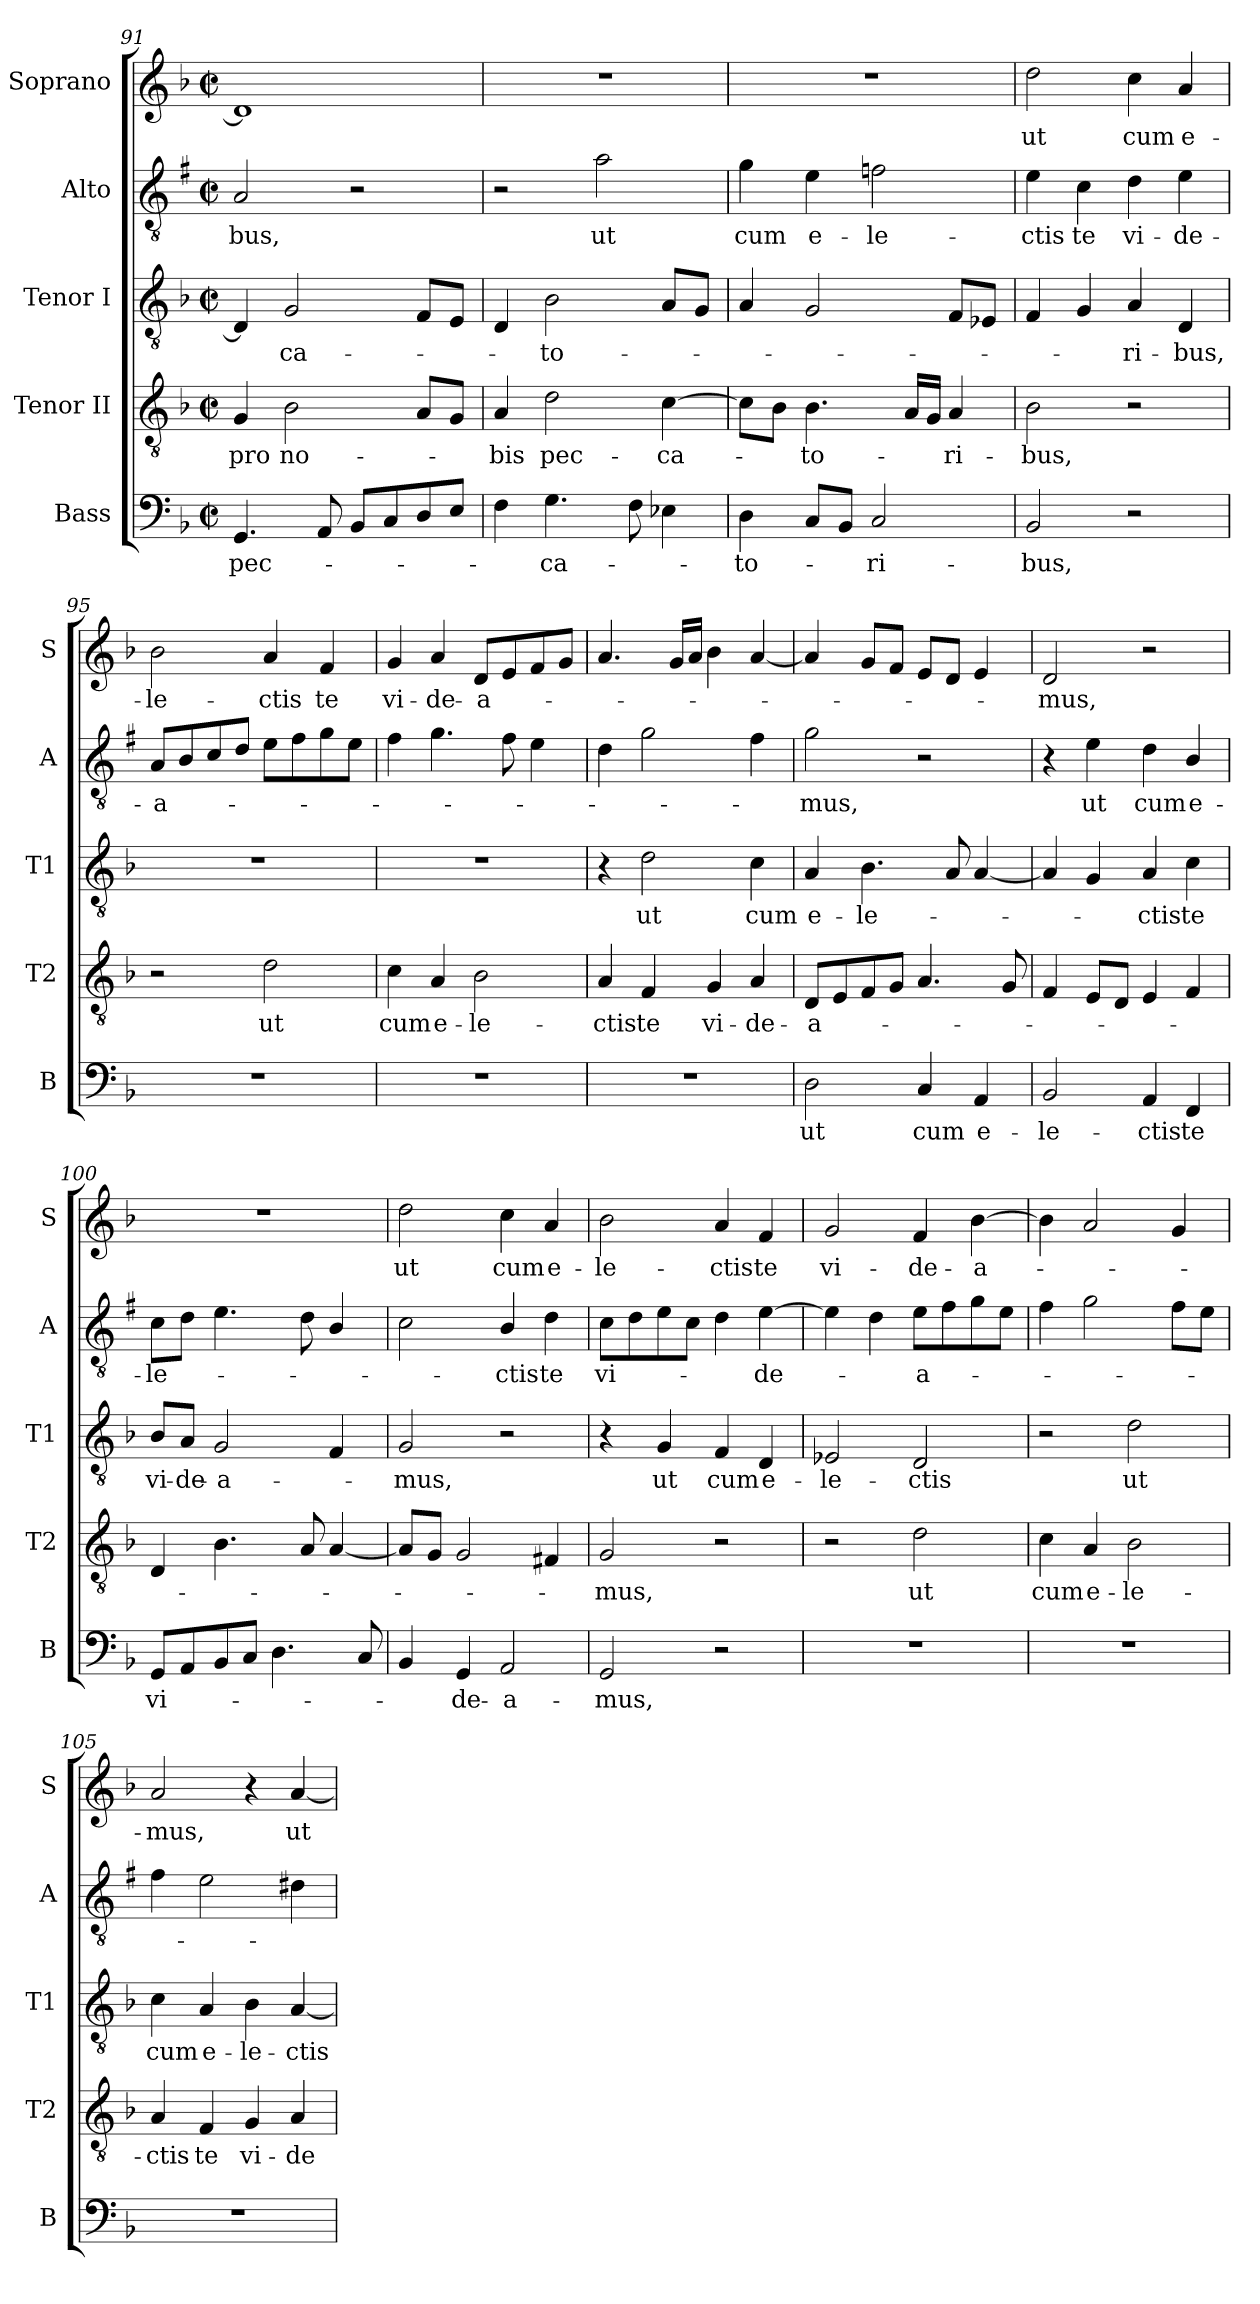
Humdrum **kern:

**kern	**text	**kern	**text	**kern	**text	**kern	**text	**kern	**text
*part5	*part5	*part4	*part4	*part3	*part3	*part2	*part2	*part1	*part1
*staff5	*staff5	*staff4	*staff4	*staff3	*staff3	*staff2	*staff2	*staff1	*staff1
*I"Bass	*	*I"Tenor II	*	*I"Tenor I	*	*I"Alto	*	*I"Soprano	*
*I'B	*	*I'T2	*	*I'T1	*	*I'A	*	*I'S	*
!!LO:LB:g=z
*clefF4	*	*clefGv2	*	*clefGv2	*	*clefGv2	*	*clefG2	*
*	*	*	*	*	*	*ITrd1c2	*	*	*
*k[b-]	*	*k[b-]	*	*k[b-]	*	*k[b-]	*	*k[b-]	*
*F:	*	*F:	*	*F:	*	*F:	*	*F:	*
*M2/2	*	*M2/2	*	*M2/2	*	*M2/2	*	*M2/2	*
*met(c|)	*	*met(c|)	*	*met(c|)	*	*met(c|)	*	*met(c|)	*
=91	=91	=91	=91	=91	=91	=91	=91	=91	=91
4.GG/	pec-	4G/	pro	4D/]	.	2G/	-bus,	1d]	.
.	.	2B-\	no-	2G/	-ca-	.	.	.	.
8AA/	.	.	.	.	.	.	.	.	.
8BB-/L	.	.	.	.	.	2r	.	.	.
8C/	.	.	.	.	.	.	.	.	.
8D/	.	8A/L	.	8F/L	.	.	.	.	.
8E/J	.	8G/J	.	8E/J	.	.	.	.	.
=92	=92	=92	=92	=92	=92	=92	=92	=92	=92
4F\	.	4A/	-bis	4D/	.	2r	.	1r	.
4.G\	-ca-	2d\	pec-	2B-\	-to-	.	.	.	.
.	.	.	.	.	.	2g\	ut	.	.
8F\	.	.	.	.	.	.	.	.	.
4E-X\	.	[4c\	-ca-	8A/L	.	.	.	.	.
.	.	.	.	8G/J	.	.	.	.	.
=93	=93	=93	=93	=93	=93	=93	=93	=93	=93
4D\	-to-	8c\L]	.	4A/	.	4f\	cum	1r	.
.	.	8B-\J	.	.	.	.	.	.	.
8C/L	.	4.B-\	-to-	2G/	.	4d\	e-	.	.
8BB-/J	.	.	.	.	.	.	.	.	.
2C/	-ri-	.	.	.	.	2e-X\	-le-	.	.
.	.	16A/LL	.	.	.	.	.	.	.
.	.	16G/JJ	.	.	.	.	.	.	.
.	.	4A/	-ri-	8F/L	.	.	.	.	.
.	.	.	.	8E-X/J	.	.	.	.	.
=94	=94	=94	=94	=94	=94	=94	=94	=94	=94
2BB-/	-bus,	2B-\	-bus,	4F/	.	4d\	-ctis	2dd\	ut
.	.	.	.	4G/	.	4B-\	te	.	.
2r	.	2r	.	4A/	-ri-	4c\	vi-	4cc\	cum
.	.	.	.	4D/	-bus,	4d\	-de-	4a/	e-
=95	=95	=95	=95	=95	=95	=95	=95	=95	=95
1r	.	2r	.	1r	.	8G/L	-a-	2b-\	-le-
.	.	.	.	.	.	8A/	.	.	.
.	.	.	.	.	.	8B-/	.	.	.
.	.	.	.	.	.	8c/J	.	.	.
.	.	2d\	ut	.	.	8d\L	.	4a/	-ctis
.	.	.	.	.	.	8e\	.	.	.
.	.	.	.	.	.	8f\	.	4f/	te
.	.	.	.	.	.	8d\J	.	.	.
=96	=96	=96	=96	=96	=96	=96	=96	=96	=96
1r	.	4c\	cum	1r	.	4e\	.	4g/	vi-
.	.	4A/	e-	.	.	4.f\	.	4a/	-de-
.	.	2B-\	-le-	.	.	.	.	8d/L	-a-
.	.	.	.	.	.	8e\	.	8e/	.
.	.	.	.	.	.	4d\	.	8f/	.
.	.	.	.	.	.	.	.	8g/J	.
!!LO:LB:g=z
=97	=97	=97	=97	=97	=97	=97	=97	=97	=97
1r	.	4A/	-ctis	4r	.	4c\	.	4.a/	.
.	.	4F/	te	2d\	ut	2f\	.	.	.
.	.	.	.	.	.	.	.	16g/LL	.
.	.	.	.	.	.	.	.	16a/JJ	.
.	.	4G/	vi-	.	.	.	.	4b-\	.
.	.	4A/	-de-	4c\	cum	4e\	.	[4a/	.
=98	=98	=98	=98	=98	=98	=98	=98	=98	=98
2D\	ut	8D/L	-a-	4A/	e-	2f\	-mus,	4a/]	.
.	.	8E/	.	.	.	.	.	.	.
.	.	8F/	.	4.B-\	-le-	.	.	8g/L	.
.	.	8G/J	.	.	.	.	.	8f/J	.
4C/	cum	4.A/	.	.	.	2r	.	8e/L	.
.	.	.	.	8A/	.	.	.	8d/J	.
4AA/	e-	.	.	[4A/	.	.	.	4e/	.
.	.	8G/	.	.	.	.	.	.	.
=99	=99	=99	=99	=99	=99	=99	=99	=99	=99
2BB-/	-le-	4F/	.	4A/]	.	4r	.	2d/	-mus,
.	.	8E/L	.	4G/	.	4d\	ut	.	.
.	.	8D/J	.	.	.	.	.	.	.
4AA/	-ctis	4E/	.	4A/	-ctis	4c\	cum	2r	.
4FF/	te	4F/	.	4c\	te	4A/	e-	.	.
=100	=100	=100	=100	=100	=100	=100	=100	=100	=100
8GG/L	vi-	4D/	.	8B-/L	vi-	8B-\L	-le-	1r	.
8AA/	.	.	.	8A/J	-de-	8c\J	.	.	.
8BB-/	.	4.B-\	.	2G/	-a-	4.d\	.	.	.
8C/J	.	.	.	.	.	.	.	.	.
4.D\	.	.	.	.	.	.	.	.	.
.	.	8A/	.	.	.	8c\	.	.	.
.	.	[4A/	.	4F/	.	4A/	.	.	.
8C/	.	.	.	.	.	.	.	.	.
=101	=101	=101	=101	=101	=101	=101	=101	=101	=101
4BB-/	.	8A/L]	.	2G/	-mus,	2B-\	.	2dd\	ut
.	.	8G/J	.	.	.	.	.	.	.
4GG/	-de-	2G/	.	.	.	.	.	.	.
2AA/	-a-	.	.	2r	.	4A/	-ctis	4cc\	cum
.	.	4F#X/	.	.	.	4c\	te	4a/	e-
=102	=102	=102	=102	=102	=102	=102	=102	=102	=102
2GG/	-mus,	2G/	-mus,	4r	.	8B-\L	vi-	2b-\	-le-
.	.	.	.	.	.	8c\	.	.	.
.	.	.	.	4G/	ut	8d\	.	.	.
.	.	.	.	.	.	8B-\J	.	.	.
2r	.	2r	.	4F/	cum	4c\	.	4a/	-ctis
.	.	.	.	4D/	e-	[4d\	-de-	4f/	te
!!LO:PB:g=z
=103	=103	=103	=103	=103	=103	=103	=103	=103	=103
1r	.	2r	.	2E-X/	-le-	4d\]	.	2g/	vi-
.	.	.	.	.	.	4c\	.	.	.
.	.	2d\	ut	2D/	-ctis	8d\L	-a-	4f/	-de-
.	.	.	.	.	.	8e\	.	.	.
.	.	.	.	.	.	8f\	.	[4b-\	-a-
.	.	.	.	.	.	8d\J	.	.	.
=104	=104	=104	=104	=104	=104	=104	=104	=104	=104
1r	.	4c\	cum	2r	.	4e\	.	4b-\]	.
.	.	4A/	e-	.	.	2f\	.	2a/	.
.	.	2B-\	-le-	2d\	ut	.	.	.	.
.	.	.	.	.	.	8e\L	.	4g/	.
.	.	.	.	.	.	8d\J	.	.	.
=105	=105	=105	=105	=105	=105	=105	=105	=105	=105
1r	.	4A/	-ctis	4c\	cum	4e\	.	2a/	-mus,
.	.	4F/	te	4A/	e-	2d\	.	.	.
.	.	4G/	vi-	4B-\	-le-	.	.	4r	.
.	.	4A/	-de-	[4A/	-ctis	4c#X\	.	[4a/	ut
=	=	=	=	=	=	=	=	=	=
*-	*-	*-	*-	*-	*-	*-	*-	*-	*-
